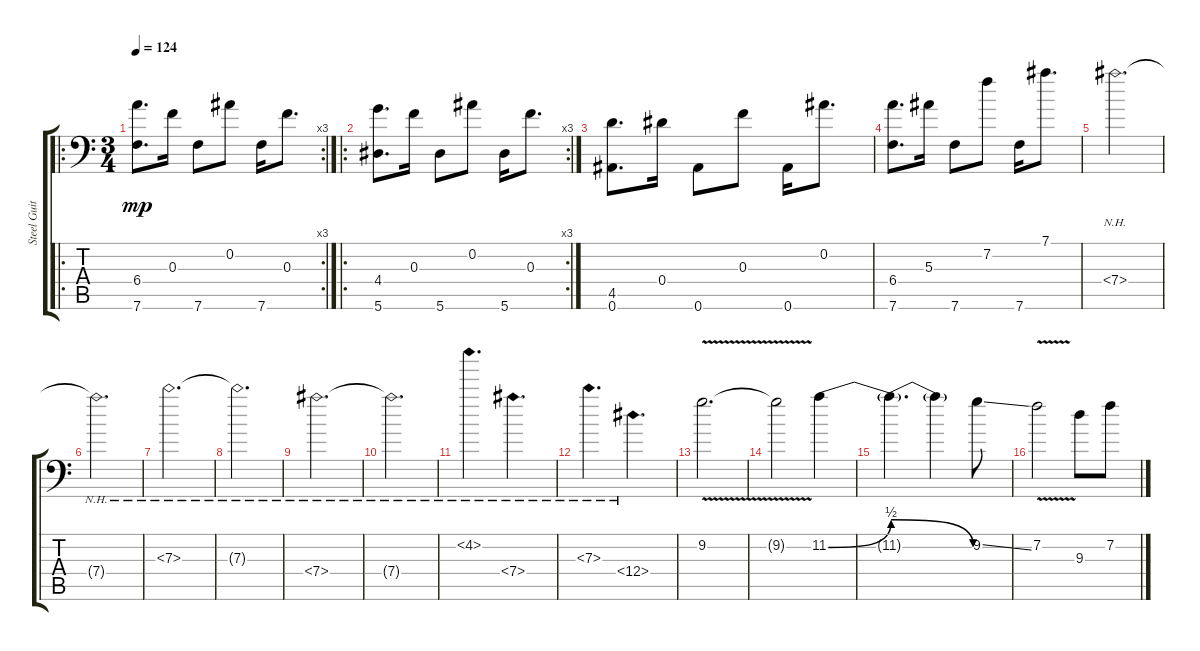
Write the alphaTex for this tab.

\track ("Steel Guitar" "Steel Guit") {instrument acousticguitarsteel}
\staff {score tabs}
\tuning (Eb4 Bb3 F3 Eb3 Bb2 Bb1) {hide}
\ro
\rc 3
\ts (3 4)
\tempo 124
\clef f4
\ks c
(6.4 7.6).8{d dy mp} 0.3.16 7.6.8 0.2.8 7.6.16 0.3.8{d} |
\ro
\rc 3
(4.4 5.6).8{d} 0.3.16 5.6.8 0.2.8 5.6.16 0.3.8{d} |
(4.5 0.6).8{d} 0.4.16 0.6.8 0.3.8 0.6.16 0.2.8{d} |
(6.4 7.6).8{d} 5.3.16 7.6.8 7.2.8 7.6.16 7.1.8{d} |
7.4{nh}.2{d} |
7.4{nh t}.2{d} |
7.3{nh}.2{d} |
7.3{nh t}.2{d} |
7.4{nh}.2{d} |
7.4{nh t}.2{d} |
4.2{nh}.4{d} 7.4{nh}.4{d} |
7.3{nh}.4{d} 6.4{nh}.4{d} |
9.2{v}.2{d} |
9.2{v t}.2 11.2{be (bend 0 0 60 2)}.4 |
11.2{be (release 0 2 60 0) t}.4{d} 11.2{t}.4 9.2{ss}.8 |
7.2{v}.2 9.3.8 7.2.8
